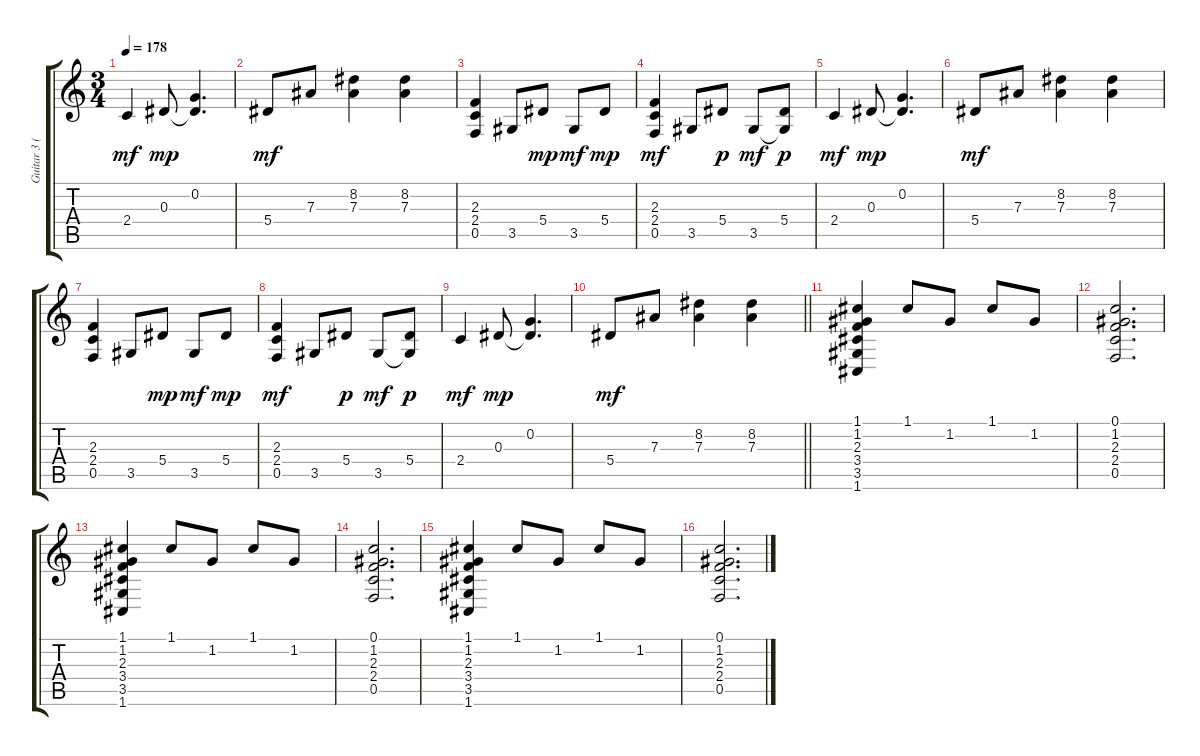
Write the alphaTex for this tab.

\track ("Guitar 3 (Rhytm)" "Guitar 3 (") {instrument distortionguitar}
\staff {score tabs}
\tuning (C4 G3 Eb3 Bb2 F2 C2) {hide}
\ts (3 4)
\tempo 178
\clef g2
\ks c
2.4.4{dy mf} 0.3.8{dy mp} (0.2 0.3{t}).4{d} |
5.4.8{dy mf} 7.3.8 (8.2 7.3).4 (8.2 7.3).4 |
(2.3 2.4 0.5).4 3.5.8 5.4.8{dy mp} 3.5.8{dy mf} 5.4.8{dy mp} |
(2.3 2.4 0.5).4{dy mf} 3.5.8 5.4.8{dy p} 3.5.8{dy mf} (5.4 3.5{t}).8{dy p} |
2.4.4{dy mf} 0.3.8{dy mp} (0.2 0.3{t}).4{d} |
5.4.8{dy mf} 7.3.8 (8.2 7.3).4 (8.2 7.3).4 |
(2.3 2.4 0.5).4 3.5.8 5.4.8{dy mp} 3.5.8{dy mf} 5.4.8{dy mp} |
(2.3 2.4 0.5).4{dy mf} 3.5.8 5.4.8{dy p} 3.5.8{dy mf} (5.4 3.5{t}).8{dy p} |
2.4.4{dy mf} 0.3.8{dy mp} (0.2 0.3{t}).4{d} |
\barLineRight lightlight
5.4.8{dy mf} 7.3.8 (8.2 7.3).4 (8.2 7.3).4 |
(1.1 1.2 2.3 3.4 3.5 1.6).4{balance 8} 1.1.8 1.2.8 1.1.8 1.2.8 |
(0.1 1.2 2.3 2.4 0.5).2{d} |
(1.1 1.2 2.3 3.4 3.5 1.6).4 1.1.8 1.2.8 1.1.8 1.2.8 |
(0.1 1.2 2.3 2.4 0.5).2{d} |
(1.1 1.2 2.3 3.4 3.5 1.6).4 1.1.8 1.2.8 1.1.8 1.2.8 |
(0.1 1.2 2.3 2.4 0.5).2{d}
